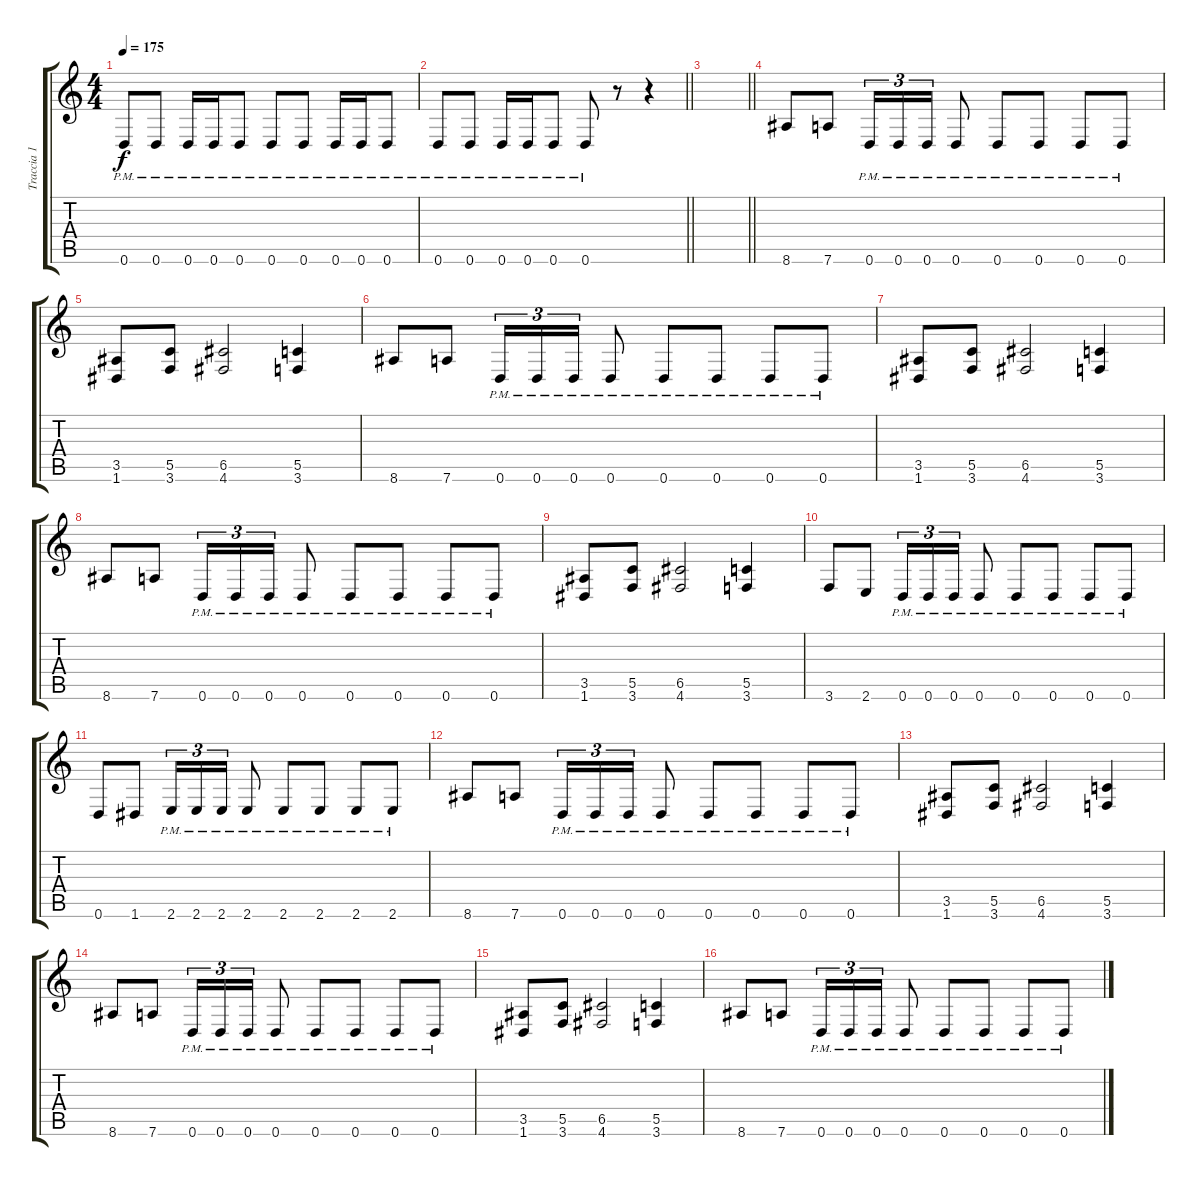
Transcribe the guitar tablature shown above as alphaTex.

\track ("Traccia 1" "Traccia 1") {instrument distortionguitar}
\staff {score tabs}
\tuning (D4 A3 F3 C3 G2 D2) {hide}
\ts (4 4)
\tempo 175
\clef g2
\ks c
0.6{pm}.8{dy f} 0.6{pm}.8 0.6{pm}.16 0.6{pm}.16 0.6{pm}.8 0.6{pm}.8 0.6{pm}.8 0.6{pm}.16 0.6{pm}.16 0.6{pm}.8 |
\barLineRight lightlight
0.6{pm}.8 0.6{pm}.8 0.6{pm}.16 0.6{pm}.16 0.6{pm}.8 0.6{pm}.8 r.8 r.4 |
\barLineRight lightlight
|
\section ("" "")
8.6.8 7.6.8 0.6{pm}.16{tu (3 2)} 0.6{pm}.16{tu (3 2)} 0.6{pm}.16{tu (3 2)} 0.6{pm}.8 0.6{pm}.8 0.6{pm}.8 0.6{pm}.8 0.6{pm}.8 |
(3.5 1.6).8 (5.5 3.6).8 (6.5 4.6).2 (5.5 3.6).4 |
8.6.8 7.6.8 0.6{pm}.16{tu (3 2)} 0.6{pm}.16{tu (3 2)} 0.6{pm}.16{tu (3 2)} 0.6{pm}.8 0.6{pm}.8 0.6{pm}.8 0.6{pm}.8 0.6{pm}.8 |
(3.5 1.6).8 (5.5 3.6).8 (6.5 4.6).2 (5.5 3.6).4 |
8.6.8 7.6.8 0.6{pm}.16{tu (3 2)} 0.6{pm}.16{tu (3 2)} 0.6{pm}.16{tu (3 2)} 0.6{pm}.8 0.6{pm}.8 0.6{pm}.8 0.6{pm}.8 0.6{pm}.8 |
(3.5 1.6).8 (5.5 3.6).8 (6.5 4.6).2 (5.5 3.6).4 |
3.6.8 2.6.8 0.6{pm}.16{tu (3 2)} 0.6{pm}.16{tu (3 2)} 0.6{pm}.16{tu (3 2)} 0.6{pm}.8 0.6{pm}.8 0.6{pm}.8 0.6{pm}.8 0.6{pm}.8 |
0.6.8 1.6.8 2.6{pm}.16{tu (3 2)} 2.6{pm}.16{tu (3 2)} 2.6{pm}.16{tu (3 2)} 2.6{pm}.8 2.6{pm}.8 2.6{pm}.8 2.6{pm}.8 2.6{pm}.8 |
8.6.8 7.6.8 0.6{pm}.16{tu (3 2)} 0.6{pm}.16{tu (3 2)} 0.6{pm}.16{tu (3 2)} 0.6{pm}.8 0.6{pm}.8 0.6{pm}.8 0.6{pm}.8 0.6{pm}.8 |
(3.5 1.6).8 (5.5 3.6).8 (6.5 4.6).2 (5.5 3.6).4 |
8.6.8 7.6.8 0.6{pm}.16{tu (3 2)} 0.6{pm}.16{tu (3 2)} 0.6{pm}.16{tu (3 2)} 0.6{pm}.8 0.6{pm}.8 0.6{pm}.8 0.6{pm}.8 0.6{pm}.8 |
(3.5 1.6).8 (5.5 3.6).8 (6.5 4.6).2 (5.5 3.6).4 |
8.6.8 7.6.8 0.6{pm}.16{tu (3 2)} 0.6{pm}.16{tu (3 2)} 0.6{pm}.16{tu (3 2)} 0.6{pm}.8 0.6{pm}.8 0.6{pm}.8 0.6{pm}.8 0.6{pm}.8
